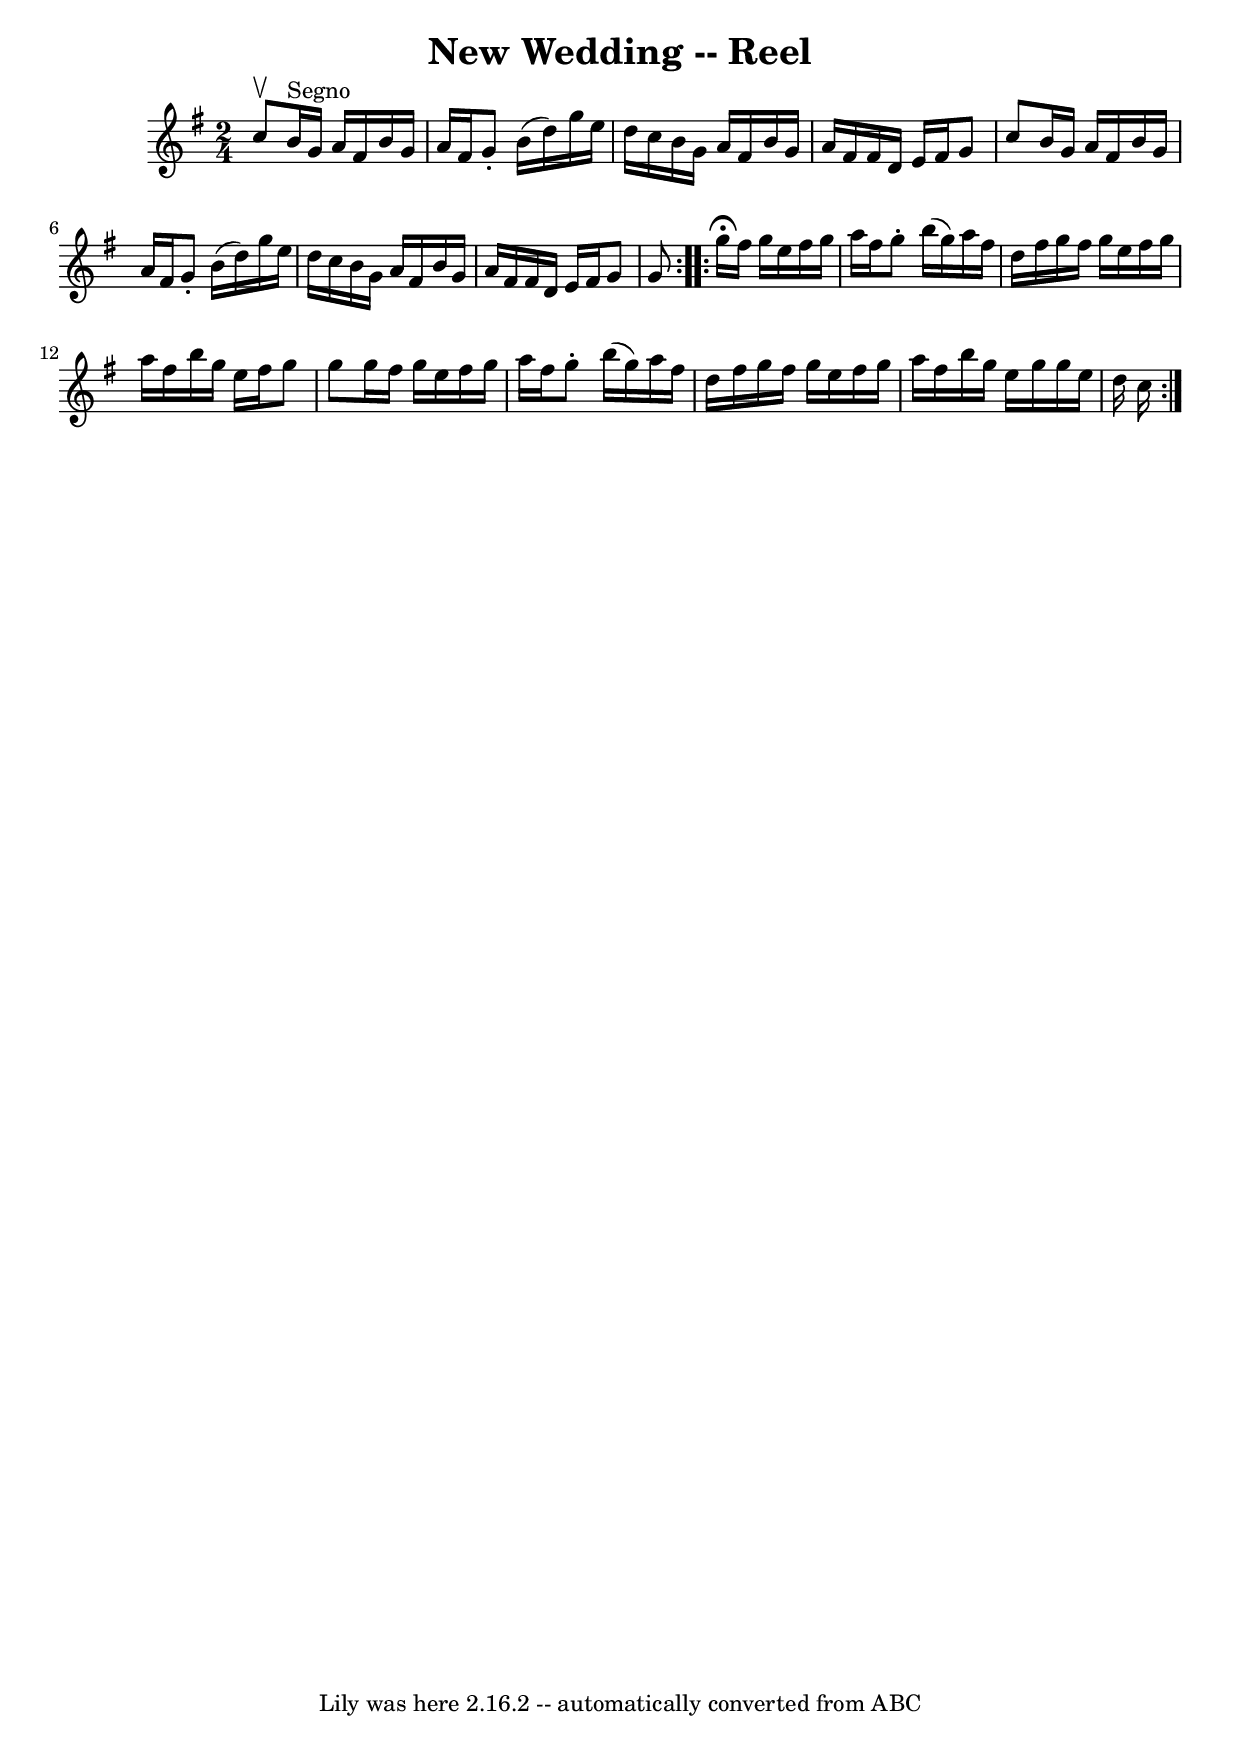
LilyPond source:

\version "2.16.2"
\include "Mammoth.ily"
\header {
  %% book = "Ryan's Mammoth Collection"
 crossRefNumber = "1"
 footnotes = "\\\\192"
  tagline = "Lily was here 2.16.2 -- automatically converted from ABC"
  title = "New Wedding -- Reel"

}
voicedefault =  {



  \repeat volta 2 {

    \time 2/4 
    \key g \major c''8^\upbow    |
 b'16^"Segno" g'16 a'16 fs'16 b'16 g'16 a'16 fs'16     |
 g'8-. b'16 ( d''16) g''16 e''16 d''16 c''16     |
 b'16 g'16 a'16 fs'16 b'16 g'16 a'16 fs'16     |
 fs'16 d'16 e'16 fs'16 g'8 c''8     |
 b'16 g'16 a'16 fs'16 b'16 g'16 a'16 fs'16     |
 g'8-. b'16 (d''16) g''16 e''16 d''16 c''16     |
 b'16 g'16 a'16 fs'16 b'16 g'16 a'16 fs'16     |
 fs'16 d'16 e'16 fs'16  
 g'8 g'8    
  }     
  \repeat volta 2 {
 g''16^\fermata fs''16 g''16 e''16 fs''16 g''16 a''16 fs''16     |
 g''8-. b''16 ( g''16) a''16 fs''16 d''16 fs''16     |
 g''16 fs''16 g''16 e''16 fs''16 g''16 a''16 fs''16     |
 b''16 g''16 e''16 fs''16 g''8 g''8     |
 g''16 fs''16 g''16 e''16 fs''16 g''16 a''16 fs''16     |
 g''8-. b''16 (g''16) a''16 fs''16 d''16 fs''16     |
 g''16 fs''16 g''16 e''16 fs''16 g''16 a''16 fs''16     |
    
 b''16 g''16 e''16 g''16 g''16 e''16 d''16 c''16        
  } 
  

}

\score{
  <<

    \context Staff="default"
    {
      \voicedefault 
      
    }

  >>
  \layout {
    
  }
  \midi {
  }

}
